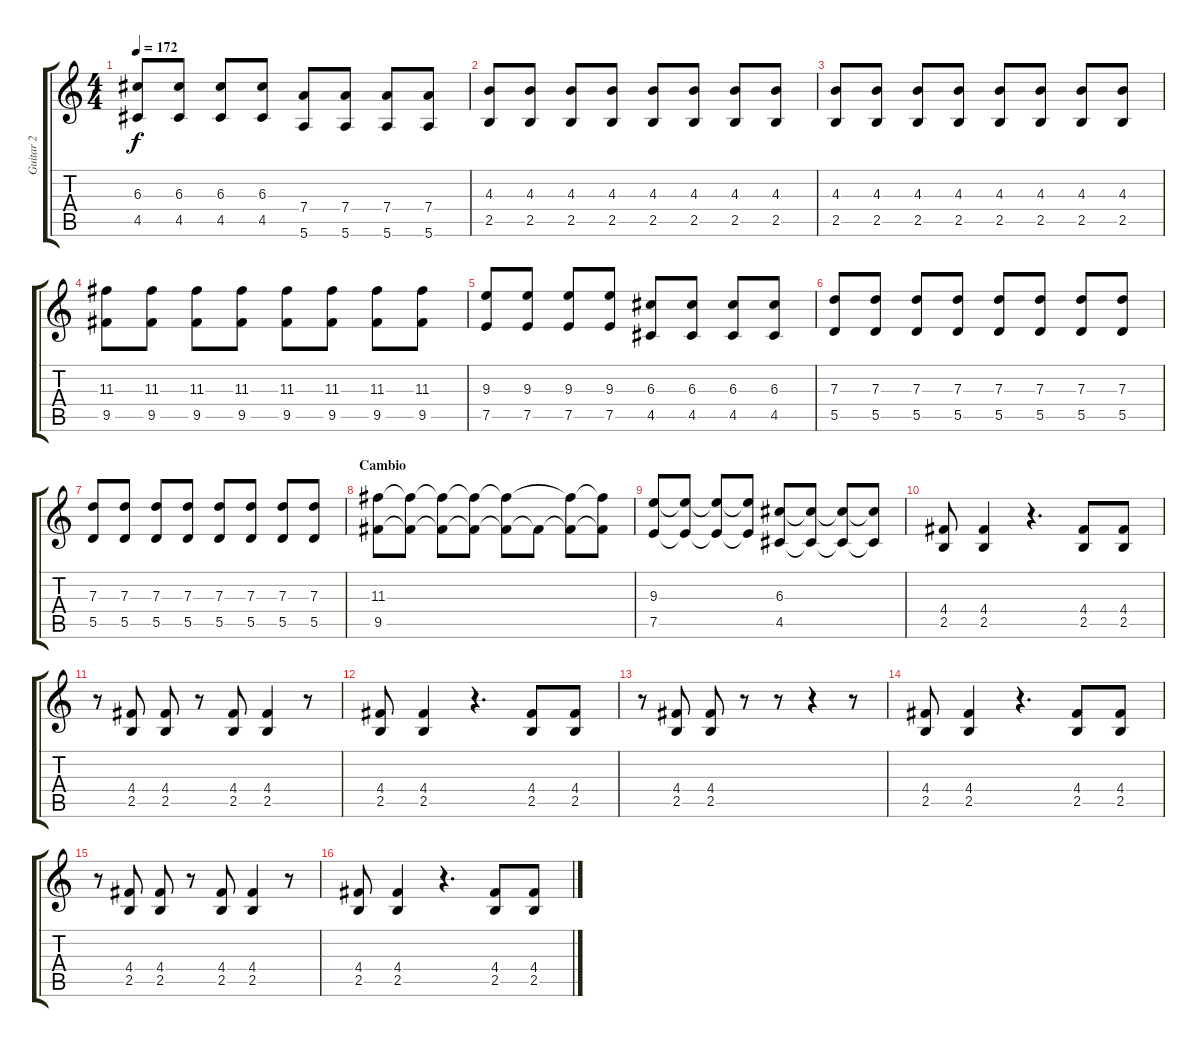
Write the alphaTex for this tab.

\track ("Guitar 2" "Guitar 2") {instrument distortionguitar}
\staff {score tabs}
\tuning (E4 B3 G3 D3 A2 E2) {hide}
\ts (4 4)
\tempo 172
\clef g2
\ks c
(6.3 4.5).8{dy f} (6.3 4.5).8 (6.3 4.5).8 (6.3 4.5).8 (7.4 5.6).8 (7.4 5.6).8 (7.4 5.6).8 (7.4 5.6).8 |
(4.3 2.5).8 (4.3 2.5).8 (4.3 2.5).8 (4.3 2.5).8 (4.3 2.5).8 (4.3 2.5).8 (4.3 2.5).8 (4.3 2.5).8 |
(4.3 2.5).8 (4.3 2.5).8 (4.3 2.5).8 (4.3 2.5).8 (4.3 2.5).8 (4.3 2.5).8 (4.3 2.5).8 (4.3 2.5).8 |
(11.3 9.5).8 (11.3 9.5).8 (11.3 9.5).8 (11.3 9.5).8 (11.3 9.5).8 (11.3 9.5).8 (11.3 9.5).8 (11.3 9.5).8 |
(9.3 7.5).8 (9.3 7.5).8 (9.3 7.5).8 (9.3 7.5).8 (6.3 4.5).8 (6.3 4.5).8 (6.3 4.5).8 (6.3 4.5).8 |
(7.3 5.5).8 (7.3 5.5).8 (7.3 5.5).8 (7.3 5.5).8 (7.3 5.5).8 (7.3 5.5).8 (7.3 5.5).8 (7.3 5.5).8 |
(7.3 5.5).8 (7.3 5.5).8 (7.3 5.5).8 (7.3 5.5).8 (7.3 5.5).8 (7.3 5.5).8 (7.3 5.5).8 (7.3 5.5).8 |
\section ("" "Cambio")
(11.3 9.5).8 (11.3{t} 9.5{t}).8 (11.3{t} 9.5{t}).8 (11.3{t} 9.5{t}).8 (11.3{t} 9.5{t}).8 9.5{t}.8 (11.3{t} 9.5{t}).8 (11.3{t} 9.5{t}).8 |
(9.3 7.5).8 (9.3{t} 7.5{t}).8 (9.3{t} 7.5{t}).8 (9.3{t} 7.5{t}).8 (6.3 4.5).8 (6.3{t} 4.5{t}).8 (6.3{t} 4.5{t}).8 (6.3{t} 4.5{t}).8 |
(4.4 2.5).8{balance 8} (4.4 2.5).4 r.4{d} (4.4 2.5).8 (4.4 2.5).8 |
r.8 (4.4 2.5).8 (4.4 2.5).8 r.8 (4.4 2.5).8 (4.4 2.5).4 r.8 |
(4.4 2.5).8 (4.4 2.5).4 r.4{d} (4.4 2.5).8 (4.4 2.5).8 |
r.8 (4.4 2.5).8 (4.4 2.5).8 r.8 r.8 r.4 r.8 |
(4.4 2.5).8 (4.4 2.5).4 r.4{d} (4.4 2.5).8 (4.4 2.5).8 |
r.8 (4.4 2.5).8 (4.4 2.5).8 r.8 (4.4 2.5).8 (4.4 2.5).4 r.8 |
(4.4 2.5).8 (4.4 2.5).4 r.4{d} (4.4 2.5).8 (4.4 2.5).8
